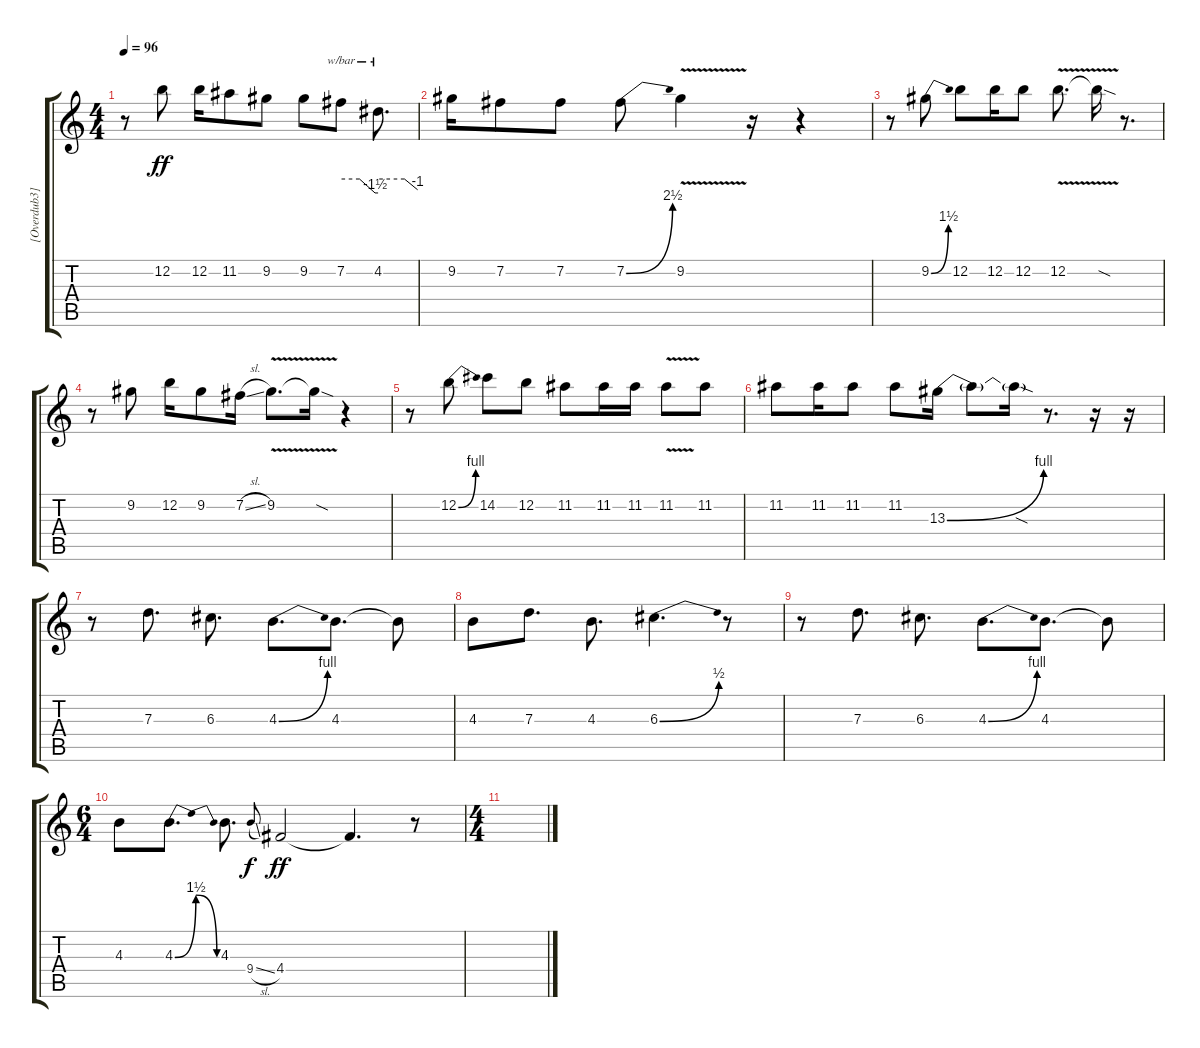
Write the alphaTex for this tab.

\track ("[Overdub3]" "[Overdub3]") {instrument distortionguitar}
\staff {score tabs}
\tuning (E4 B3 G3 D3 A2 E2) {hide}
\ts (4 4)
\tempo 96
\clef g2
\ks c
r.8{dy ff} 12.2.8 12.2.16 11.2.8 9.2.8 9.2.8 7.2.8{tbe (custom default 0 0 30 0 55 -6 60 -6)} 4.2.8{d tbe (custom default 0 0 40 0 60 -4)} |
9.2.16 7.2.8 7.2.8 7.2{be (bend 0 0 60 10)}.8 9.2{v}.4 r.16 r.4 |
r.8 9.2{be (bend 0 0 60 6)}.8 12.2.8 12.2.16 12.2.8 12.2{v}.8{d} 12.2{sod t}.16 r.8{d} |
r.8 9.2.8 12.2.16 9.2.8 7.2{sl}.16 9.2{v}.8{d} 9.2{sod t}.16 r.4 |
r.8 12.2{be (bend 0 0 60 4)}.8 14.2.8 12.2.8 11.2.8 11.2.16 11.2.16 11.2{v}.8 11.2.8 |
11.2.8 11.2.16 11.2.8 11.2.8 13.3{be (bend 0 0 60 4)}.16 13.3{t}.8 13.3{sod t}.16 r.8{d} r.16 r.16 |
r.8{volume 13} 7.3.8{d} 6.3.8{d} 4.3{be (bend 0 0 60 4)}.8{d} 4.3.8{d} 4.3{t}.8 |
4.3.8 7.3.8{d} 4.3.8{d} 6.3{be (bend 0 0 60 2)}.4{d} r.8 |
r.8 7.3.8{d} 6.3.8{d} 4.3{be (bend 0 0 60 4)}.8{d} 4.3.8{d} 4.3{t}.8 |
\ts (6 4)
4.3.8 4.3{be (bendrelease 0 0 15 6 55 6 60 0)}.8{d} 4.3.8{d} 9.4{sl}.8{gr onbeat dy f} 4.4.2{dy ff} 4.4{t}.4{d} r.8 |
\ts (4 4)
